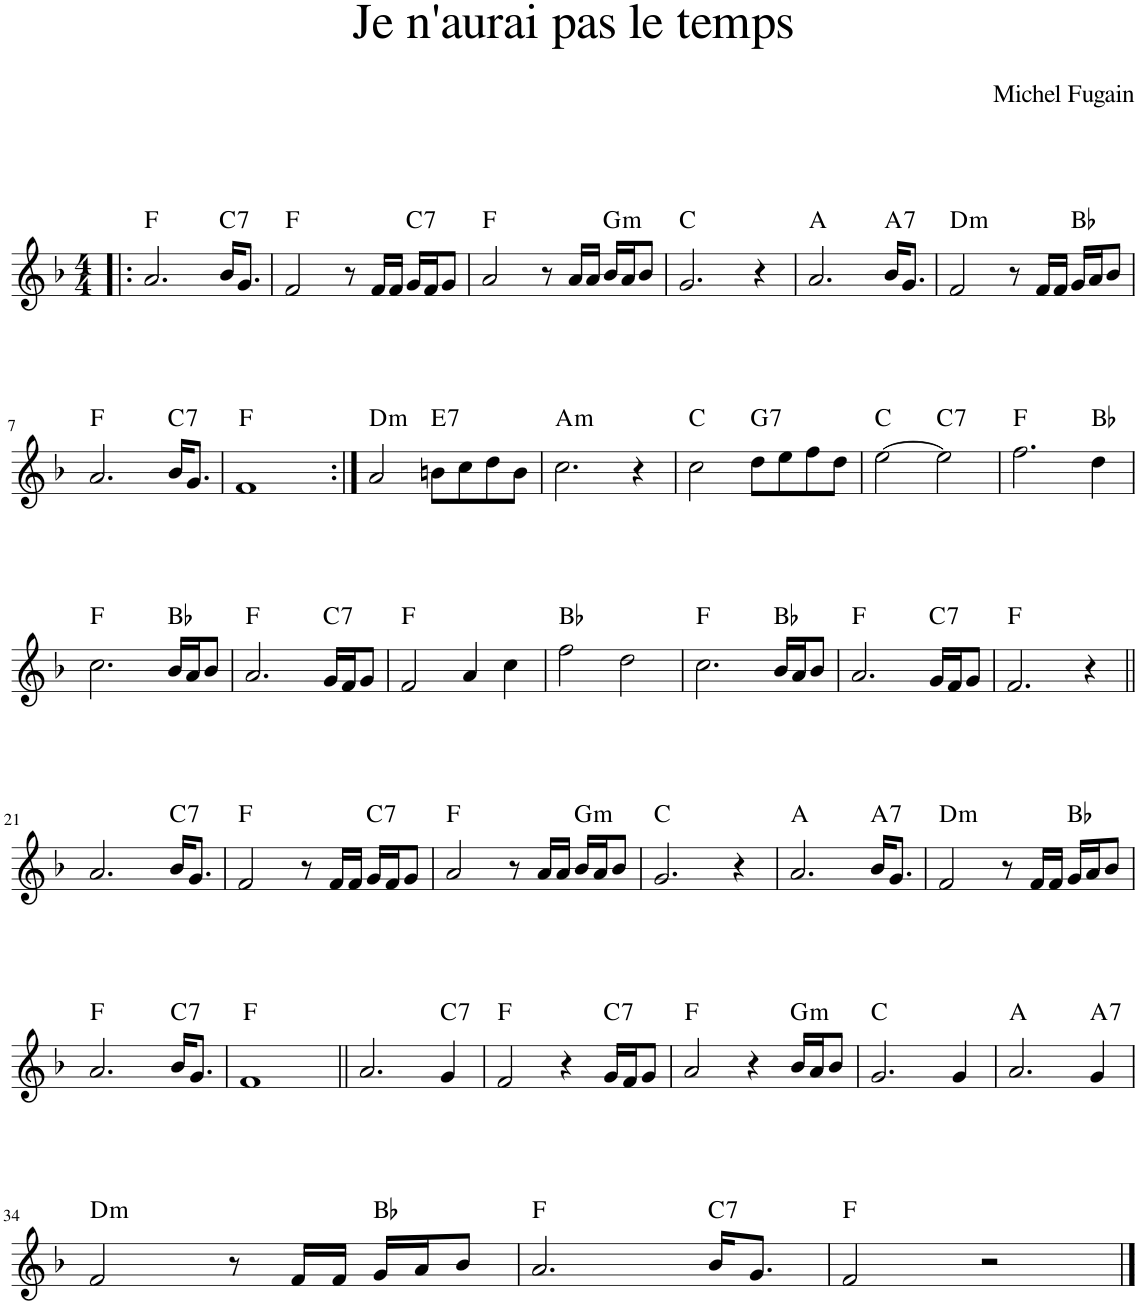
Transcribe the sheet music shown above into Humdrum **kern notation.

**kern	**harte
*part1	*part1
*staff1	*
*I"Piano	*
*I'Pno.	*
*clefG2	*
*k[b-]	*
*M4/4	*
=1!|:	=1!|:
2.a/	F:maj
!	!LO:H:kt=7
16b-/KL	C:7
8.g/J	.
=2	=2
2f/	F:maj
8r	.
16f/LL	.
16f/JJ	.
!	!LO:H:kt=7
16g/LL	C:7
16f/J	.
8g/J	.
=3	=3
2a/	F:maj
8r	.
16a/LL	.
16a/JJ	.
!	!LO:H:kt=m
16b-/LL	G:min
16a/J	.
8b-/J	.
=4	=4
2.g/	C:maj
4r	.
=5	=5
2.a/	A:maj
!	!LO:H:kt=7
16b-/KL	A:7
8.g/J	.
=6	=6
!	!LO:H:kt=m
2f/	D:min
8r	.
16f/LL	.
16f/JJ	.
16g/LL	Bb:maj
16a/J	.
8b-/J	.
!!LO:LB:g=z
=7	=7
2.a/	F:maj
!	!LO:H:kt=7
16b-/KL	C:7
8.g/J	.
=8	=8
1f	F:maj
=9:|!	=9:|!
!	!LO:H:kt=m
2a/	D:min
!	!LO:H:kt=7
8bn\L	E:7
8cc\	.
8dd\	.
8b\J	.
=10	=10
!	!LO:H:kt=m
2.cc\	A:min
4r	.
=11	=11
2cc\	C:maj
!	!LO:H:kt=7
8dd\L	G:7
8ee\	.
8ff\	.
8dd\J	.
=12	=12
[2ee\	C:maj
!	!LO:H:kt=7
2ee\]	C:7
=13	=13
2.ff\	F:maj
4dd\	Bb:maj
!!LO:LB:g=z
=14	=14
2.cc\	F:maj
16b-/LL	Bb:maj
16a/J	.
8b-/J	.
=15	=15
2.a/	F:maj
!	!LO:H:kt=7
16g/LL	C:7
16f/J	.
8g/J	.
=16	=16
2f/	F:maj
4a/	.
4cc\	.
=17	=17
2ff\	Bb:maj
2dd\	.
=18	=18
2.cc\	F:maj
16b-/LL	Bb:maj
16a/J	.
8b-/J	.
=19	=19
2.a/	F:maj
!	!LO:H:kt=7
16g/LL	C:7
16f/J	.
8g/J	.
=20	=20
2.f/	F:maj
4r	.
!!LO:LB:g=z
=21||	=21||
2.a/	.
!	!LO:H:kt=7
16b-/KL	C:7
8.g/J	.
=22	=22
2f/	F:maj
8r	.
16f/LL	.
16f/JJ	.
!	!LO:H:kt=7
16g/LL	C:7
16f/J	.
8g/J	.
=23	=23
2a/	F:maj
8r	.
16a/LL	.
16a/JJ	.
!	!LO:H:kt=m
16b-/LL	G:min
16a/J	.
8b-/J	.
=24	=24
2.g/	C:maj
4r	.
=25	=25
2.a/	A:maj
!	!LO:H:kt=7
16b-/KL	A:7
8.g/J	.
=26	=26
!	!LO:H:kt=m
2f/	D:min
8r	.
16f/LL	.
16f/JJ	.
16g/LL	Bb:maj
16a/J	.
8b-/J	.
!!LO:LB:g=z
=27	=27
2.a/	F:maj
!	!LO:H:kt=7
16b-/KL	C:7
8.g/J	.
=28	=28
1f	F:maj
=29||	=29||
2.a/	.
!	!LO:H:kt=7
4g/	C:7
=30	=30
2f/	F:maj
4r	.
!	!LO:H:kt=7
16g/LL	C:7
16f/J	.
8g/J	.
=31	=31
2a/	F:maj
4r	.
!	!LO:H:kt=m
16b-/LL	G:min
16a/J	.
8b-/J	.
=32	=32
2.g/	C:maj
4g/	.
=33	=33
2.a/	A:maj
!	!LO:H:kt=7
4g/	A:7
!!LO:LB:g=z
=34	=34
!	!LO:H:kt=m
2f/	D:min
8r	.
16f/LL	.
16f/JJ	.
16g/LL	Bb:maj
16a/J	.
8b-/J	.
=35	=35
2.a/	F:maj
!	!LO:H:kt=7
16b-/KL	C:7
8.g/J	.
=36	=36
2f/	F:maj
2r	.
==	==
*-	*-
